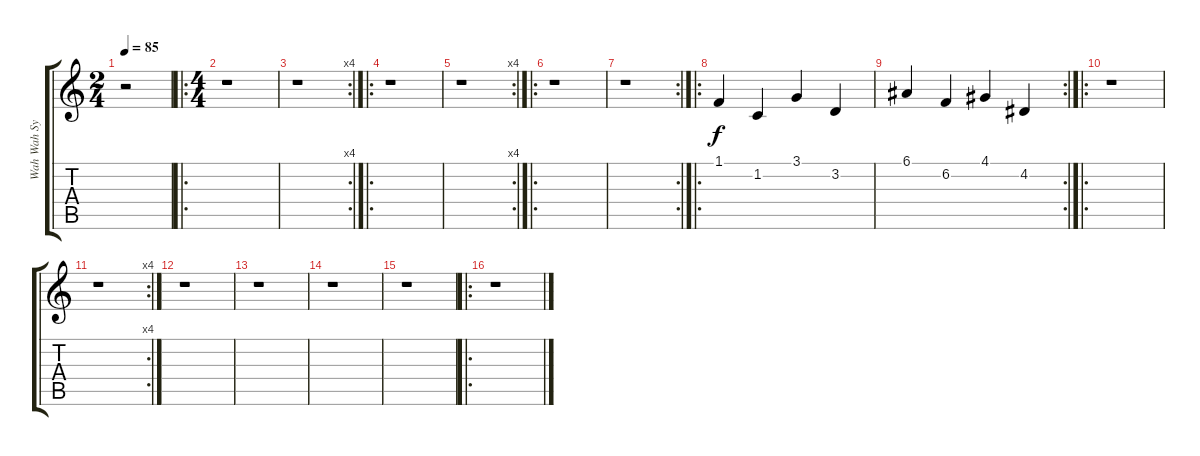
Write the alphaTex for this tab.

\track ("Wah Wah Synth" "Wah Wah Sy") {instrument englishhorn}
\staff {score tabs}
\tuning (E4 B3 G3 D3 A2 E2) {hide}
\ts (2 4)
\tempo 85
\clef g2
\ks c
r.2{dy f instrument englishhorn} |
\ro
\ts (4 4)
r.1 |
\rc 4
r.1 |
\ro
r.1 |
\rc 4
r.1 |
\ro
r.1 |
\rc 2
r.1 |
\ro
1.1.4 1.2.4 3.1.4 3.2.4 |
\rc 2
6.1.4 6.2.4 4.1.4 4.2.4 |
\ro
r.1 |
\rc 4
r.1 |
r.1 |
r.1 |
r.1 |
r.1 |
\ro
r.1
